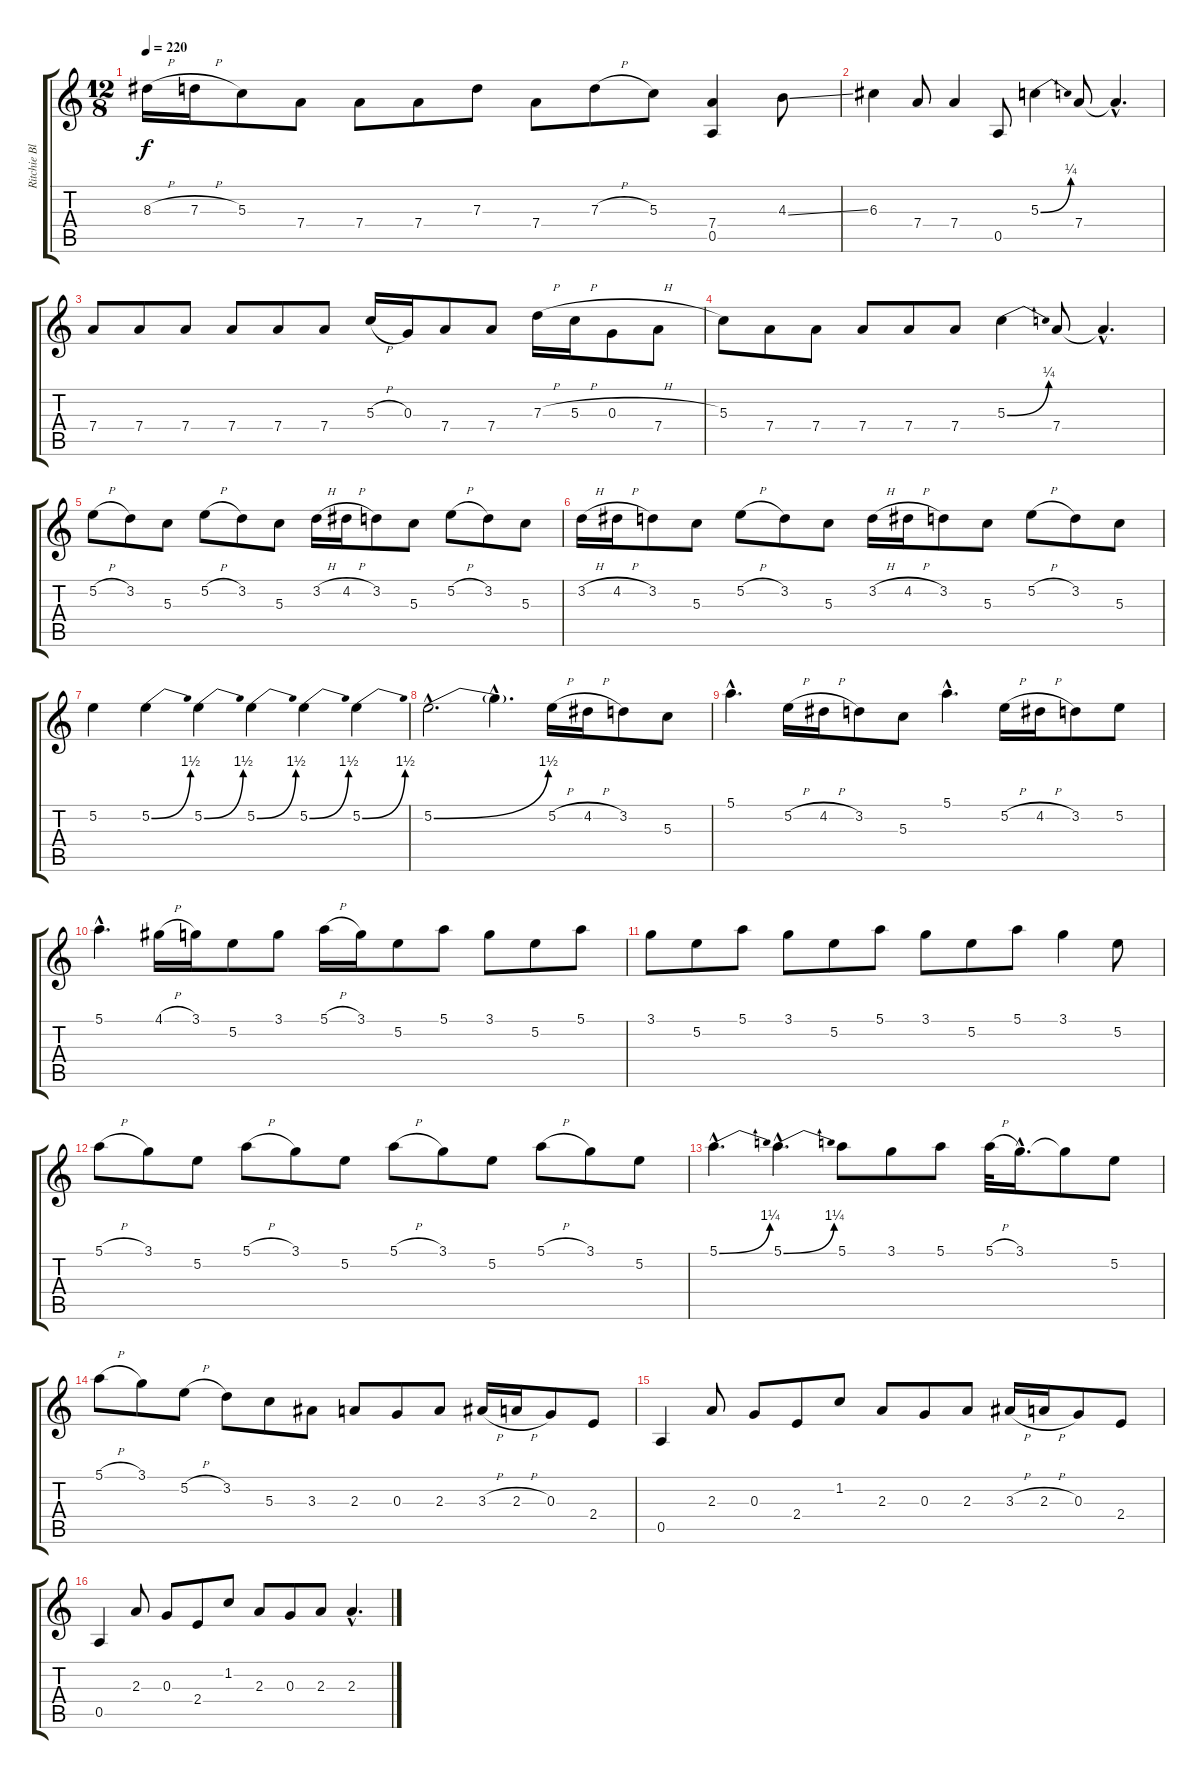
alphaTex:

\track ("Ritchie Blackmore" "Ritchie Bl") {instrument overdrivenguitar}
\staff {score tabs}
\tuning (E4 B3 G3 D3 A2 E2) {hide}
\ts (12 8)
\tempo 220
\clef g2
\ks c
8.3{h}.16{dy f} 7.3{h}.16 5.3.8 7.4.8 7.4.8 7.4.8 7.3.8 7.4.8 7.3{h}.8 5.3.8 (7.4 0.5).4 4.3{ss}.8 |
6.3.4 7.4.8 7.4.4 0.5.8 5.3{be (bend 0 0 60 1)}.4 7.4.8 7.4{hac t}.4{d} |
7.4.8 7.4.8 7.4.8 7.4.8 7.4.8 7.4.8 5.3{h}.16 0.3.16 7.4.8 7.4.8 7.3{h}.16 5.3{h}.16 0.3{h}.8 7.4.8 |
5.3.8 7.4.8 7.4.8 7.4.8 7.4.8 7.4.8 5.3{be (bend 0 0 60 1)}.4 7.4.8 7.4{hac t}.4{d} |
5.2{h}.8 3.2.8 5.3.8 5.2{h}.8 3.2.8 5.3.8 3.2{h}.16 4.2{h}.16 3.2.8 5.3.8 5.2{h}.8 3.2.8 5.3.8 |
3.2{h}.16 4.2{h}.16 3.2.8 5.3.8 5.2{h}.8 3.2.8 5.3.8 3.2{h}.16 4.2{h}.16 3.2.8 5.3.8 5.2{h}.8 3.2.8 5.3.8 |
5.2.4 5.2{be (bend 0 0 60 6)}.4 5.2{be (bend 0 0 60 6)}.4 5.2{be (bend 0 0 60 6)}.4 5.2{be (bend 0 0 60 6)}.4 5.2{be (bend 0 0 60 6)}.4 |
5.2{be (bend 0 0 60 6) hac}.2{d} 5.2{hac t}.4{d} 5.2{h}.16 4.2{h}.16 3.2.8 5.3.8 |
5.1{hac}.4{d} 5.2{h}.16 4.2{h}.16 3.2.8 5.3.8 5.1{hac}.4{d} 5.2{h}.16 4.2{h}.16 3.2.8 5.2.8 |
5.1{hac}.4{d} 4.1{h}.16 3.1.16 5.2.8 3.1.8 5.1{h}.16 3.1.16 5.2.8 5.1.8 3.1.8 5.2.8 5.1.8 |
3.1.8 5.2.8 5.1.8 3.1.8 5.2.8 5.1.8 3.1.8 5.2.8 5.1.8 3.1.4 5.2.8 |
5.1{h}.8 3.1.8 5.2.8 5.1{h}.8 3.1.8 5.2.8 5.1{h}.8 3.1.8 5.2.8 5.1{h}.8 3.1.8 5.2.8 |
5.1{be (bend 0 0 60 5) hac}.4{d} 5.1{be (bend 0 0 60 5) hac}.4{d} 5.1.8 3.1.8 5.1.8 5.1{h}.32 3.1{hac}.16{d} 3.1{t}.8 5.2.8 |
5.1{h}.8 3.1.8 5.2{h}.8 3.2.8 5.3.8 3.3.8 2.3.8 0.3.8 2.3.8 3.3{h}.16 2.3{h}.16 0.3.8 2.4.8 |
0.5.4 2.3.8 0.3.8 2.4.8 1.2.8 2.3.8 0.3.8 2.3.8 3.3{h}.16 2.3{h}.16 0.3.8 2.4.8 |
0.5.4 2.3.8 0.3.8 2.4.8 1.2.8 2.3.8 0.3.8 2.3.8 2.3{hac}.4{d}
